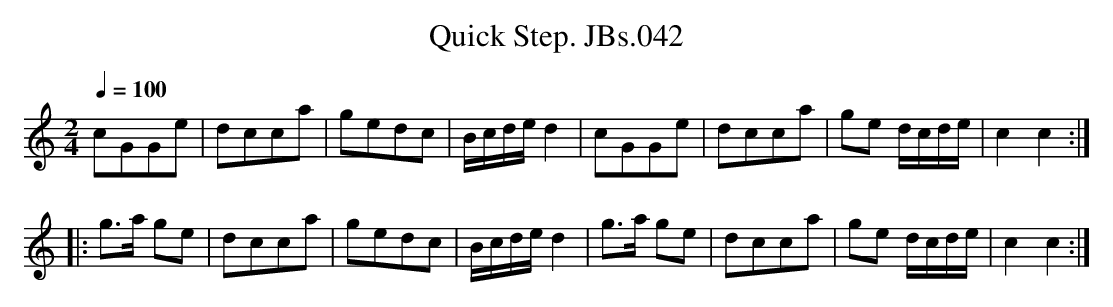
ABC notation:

X:1
T:Quick Step. JBs.042
M:2/4
L:1/8
Q:1/4=100
K:C
cGGe|dcca|gedc|B/c/d/e/ d2|cGGe|dcca|ge d/c/d/e/|c2c2:|
|:g>a ge|dcca|gedc|B/c/d/e/d2|g>a ge|dcca|ge d/c/d/e/|c2c2:|
